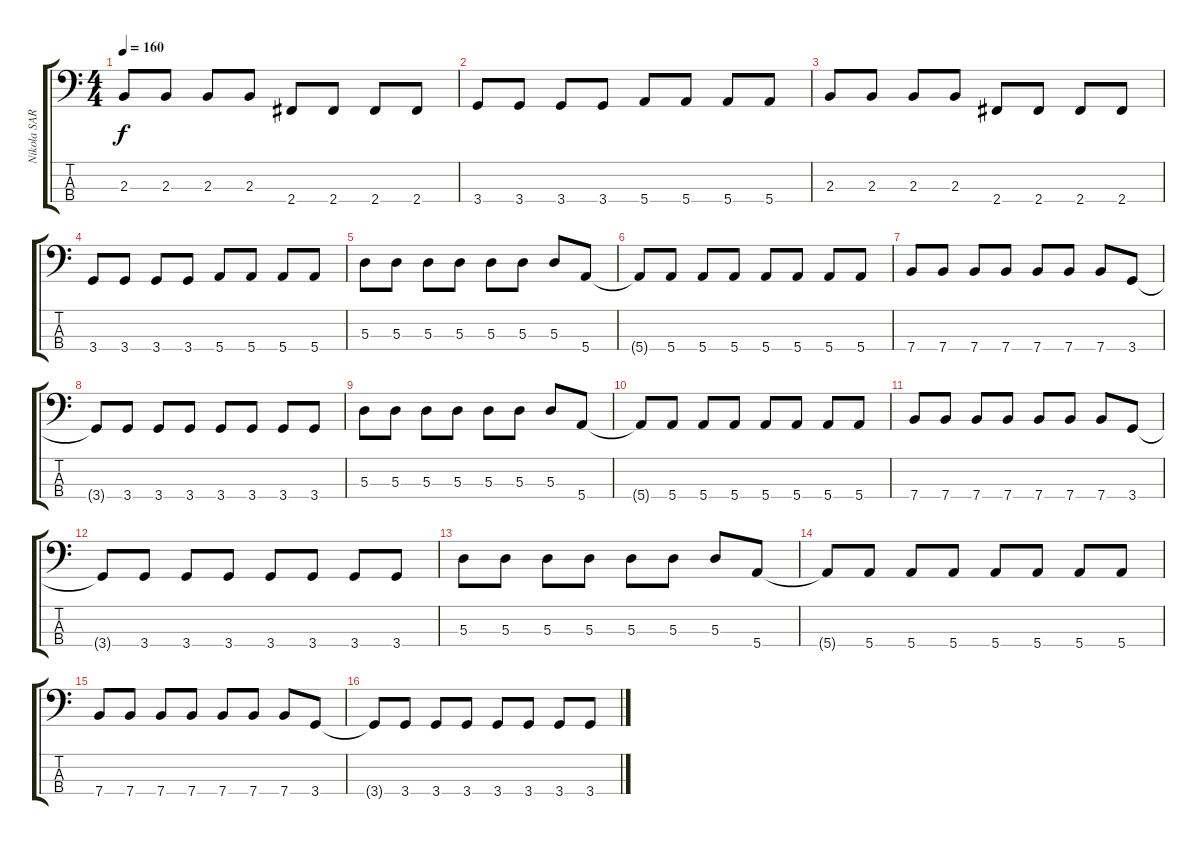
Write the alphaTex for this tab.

\track ("Nikola SARCEVIC" "Nikola SAR") {instrument electricbasspick}
\staff {score tabs}
\tuning (G2 D2 A1 E1) {hide}
\ts (4 4)
\tempo 160
\clef f4
\ks c
2.3.8{dy f} 2.3.8 2.3.8 2.3.8 2.4.8 2.4.8 2.4.8 2.4.8 |
3.4.8 3.4.8 3.4.8 3.4.8 5.4.8 5.4.8 5.4.8 5.4.8 |
2.3.8 2.3.8 2.3.8 2.3.8 2.4.8 2.4.8 2.4.8 2.4.8 |
3.4.8 3.4.8 3.4.8 3.4.8 5.4.8 5.4.8 5.4.8 5.4.8 |
5.3.8 5.3.8 5.3.8 5.3.8 5.3.8 5.3.8 5.3.8 5.4.8 |
5.4{t}.8 5.4.8 5.4.8 5.4.8 5.4.8 5.4.8 5.4.8 5.4.8 |
7.4.8 7.4.8 7.4.8 7.4.8 7.4.8 7.4.8 7.4.8 3.4.8 |
3.4{t}.8 3.4.8 3.4.8 3.4.8 3.4.8 3.4.8 3.4.8 3.4.8 |
5.3.8 5.3.8 5.3.8 5.3.8 5.3.8 5.3.8 5.3.8 5.4.8 |
5.4{t}.8 5.4.8 5.4.8 5.4.8 5.4.8 5.4.8 5.4.8 5.4.8 |
7.4.8 7.4.8 7.4.8 7.4.8 7.4.8 7.4.8 7.4.8 3.4.8 |
3.4{t}.8 3.4.8 3.4.8 3.4.8 3.4.8 3.4.8 3.4.8 3.4.8 |
5.3.8 5.3.8 5.3.8 5.3.8 5.3.8 5.3.8 5.3.8 5.4.8 |
5.4{t}.8 5.4.8 5.4.8 5.4.8 5.4.8 5.4.8 5.4.8 5.4.8 |
7.4.8 7.4.8 7.4.8 7.4.8 7.4.8 7.4.8 7.4.8 3.4.8 |
3.4{t}.8 3.4.8 3.4.8 3.4.8 3.4.8 3.4.8 3.4.8 3.4.8
